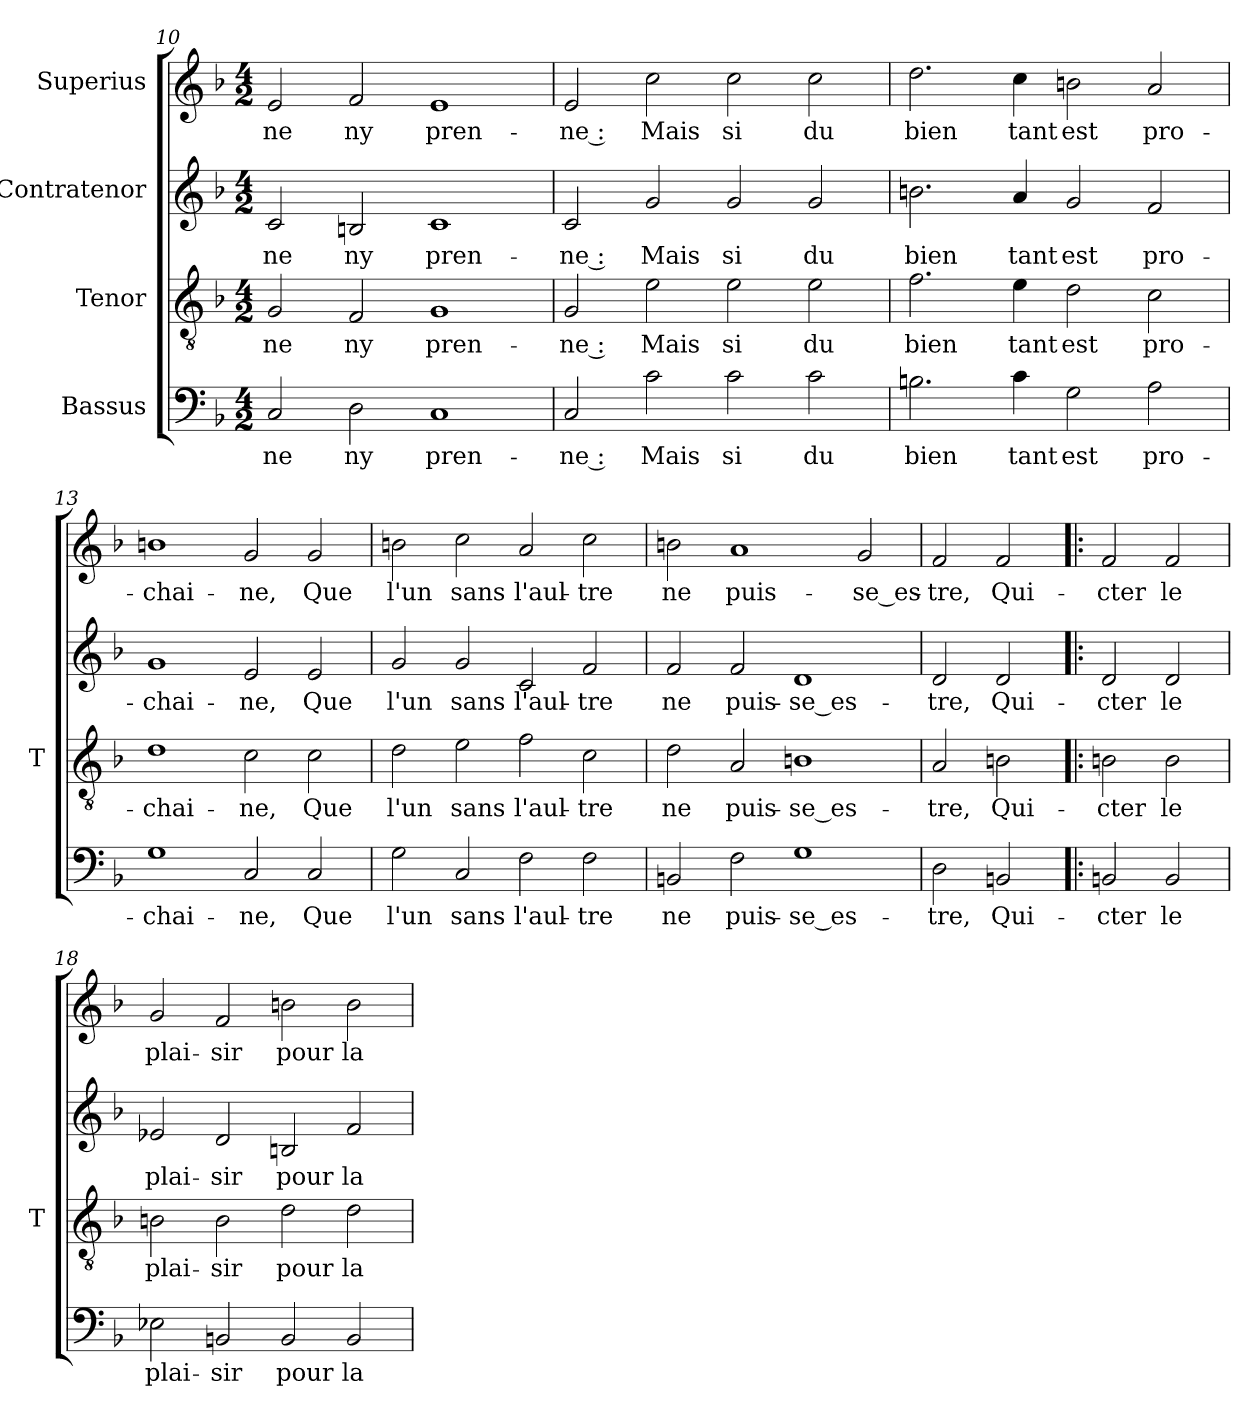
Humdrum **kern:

**kern	**text	**kern	**text	**kern	**text	**kern	**text
*part4	*part4	*part3	*part3	*part2	*part2	*part1	*part1
*staff4	*staff4	*staff3	*staff3	*staff2	*staff2	*staff1	*staff1
*I"Bassus	*	*I"Tenor	*	*I"Contratenor	*	*I"Superius	*
*	*	*I'T	*	*	*	*	*
*clefF4	*	*clefGv2	*	*clefG2	*	*clefG2	*
*k[b-]	*	*k[b-]	*	*k[b-]	*	*k[b-]	*
*M4/2	*	*M4/2	*	*M4/2	*	*M4/2	*
=10	=10	=10	=10	=10	=10	=10	=10
2C	-ne	2G	-ne	2c	-ne	2e	-ne
2D	-ny	2F	-ny	2B	-ny	2f	-ny
1C	pren-	1G	pren-	1c	pren-	1e	pren-
=11	=11	=11	=11	=11	=11	=11	=11
2C	-ne :	2G	-ne :	2c	-ne :	2e	-ne :
2c	-Mais	2e	-Mais	2g	-Mais	2cc	-Mais
2c	-si	2e	-si	2g	-si	2cc	-si
2c	-du	2e	-du	2g	-du	2cc	-du
=12	=12	=12	=12	=12	=12	=12	=12
2.B	-bien	2.f	-bien	2.b	-bien	2.dd	-bien
4c	-tant	4e	-tant	4a	-tant	4cc	-tant
2G	-est	2d	-est	2g	-est	2bn	-est
2A	pro-	2c	pro-	2f	pro-	2a	pro-
=13	=13	=13	=13	=13	=13	=13	=13
1G	chai-	1d	chai-	1g	chai-	1bn	chai-
2C	-ne,	2c	-ne,	2e	-ne,	2g	-ne,
2C	-Que	2c	-Que	2e	-Que	2g	-Que
=14	=14	=14	=14	=14	=14	=14	=14
2G	-l'un	2d	-l'un	2g	-l'un	2bn	-l'un
2C	-sans	2e	-sans	2g	-sans	2cc	-sans
2F	l'aul-	2f	l'aul-	2c	l'aul-	2a	l'aul-
2F	-tre	2c	-tre	2f	-tre	2cc	-tre
=15	=15	=15	=15	=15	=15	=15	=15
2BB	-ne	2d	-ne	2f	-ne	2bn	-ne
2F	puis-	2A	puis-	2f	puis-	1a	puis-
1G	se_es-	1Bn	se_es-	1d	se_es-	.	.
.	.	.	.	.	.	2g	se_es-
=16	=16	=16	=16	=16	=16	=16	=16
2D	-tre,	2A	-tre,	2d	-tre,	2f	-tre,
2BB	Qui-	2Bn	Qui-	2d	Qui-	2f	Qui-
=17!|:	=17!|:	=17!|:	=17!|:	=17!|:	=17!|:	=17!|:	=17!|:
2BB	-cter	2Bn	-cter	2d	-cter	2f	-cter
2BB	-le	2B	-le	2d	-le	2f	-le
=18	=18	=18	=18	=18	=18	=18	=18
2E-X	plai-	2Bn	plai-	2e-X	plai-	2g	plai-
2BB	-sir	2B	-sir	2d	-sir	2f	-sir
2BB	-pour	2d	-pour	2B	-pour	2bn	-pour
2BB	-la	2d	-la	2f	-la	2b	-la
=	=	=	=	=	=	=	=
*-	*-	*-	*-	*-	*-	*-	*-
